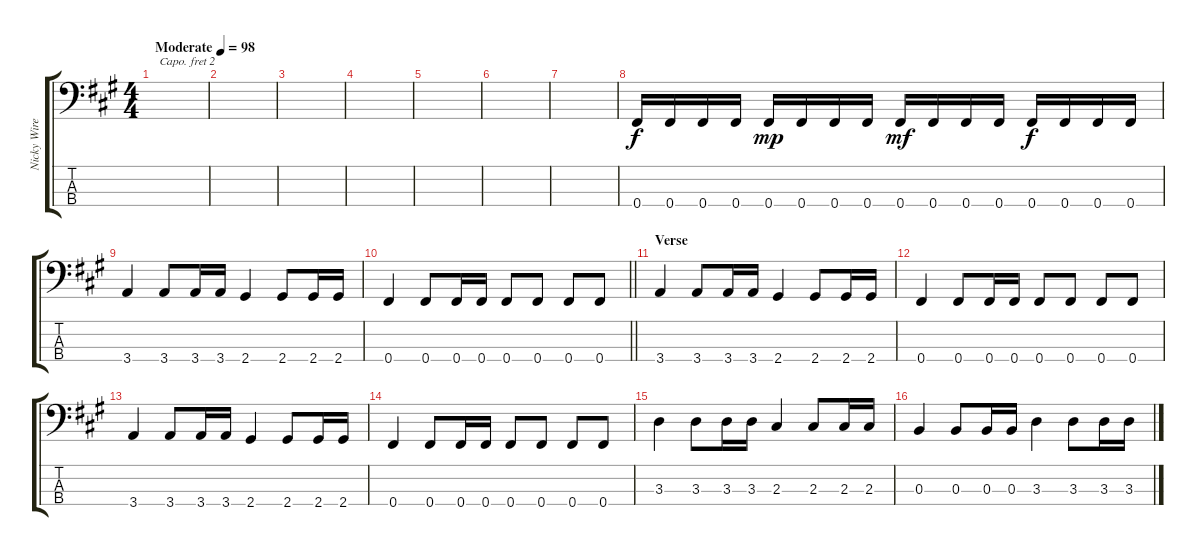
\track ("Nicky Wire (Bass)" "Nicky Wire") {instrument electricbasspick}
\staff {score tabs}
\capo 2
\tuning (G2 D2 A1 E1) {hide}
\ts (4 4)
\tempo (98 "Moderate")
\clef f4
\ks a
|
|
|
|
|
|
|
0.4.16 0.4.16 0.4.16 0.4.16 0.4.16{dy mp} 0.4.16 0.4.16 0.4.16 0.4.16{dy mf} 0.4.16 0.4.16 0.4.16 0.4.16{dy f} 0.4.16 0.4.16 0.4.16 |
3.4.4 3.4.8 3.4.16 3.4.16 2.4.4 2.4.8 2.4.16 2.4.16 |
\barLineRight lightlight
0.4.4 0.4.8 0.4.16 0.4.16 0.4.8 0.4.8 0.4.8 0.4.8 |
\section ("" "Verse")
3.4.4 3.4.8 3.4.16 3.4.16 2.4.4 2.4.8 2.4.16 2.4.16 |
0.4.4 0.4.8 0.4.16 0.4.16 0.4.8 0.4.8 0.4.8 0.4.8 |
3.4.4 3.4.8 3.4.16 3.4.16 2.4.4 2.4.8 2.4.16 2.4.16 |
0.4.4 0.4.8 0.4.16 0.4.16 0.4.8 0.4.8 0.4.8 0.4.8 |
3.3.4 3.3.8 3.3.16 3.3.16 2.3.4 2.3.8 2.3.16 2.3.16 |
0.3.4 0.3.8 0.3.16 0.3.16 3.3.4 3.3.8 3.3.16 3.3.16
